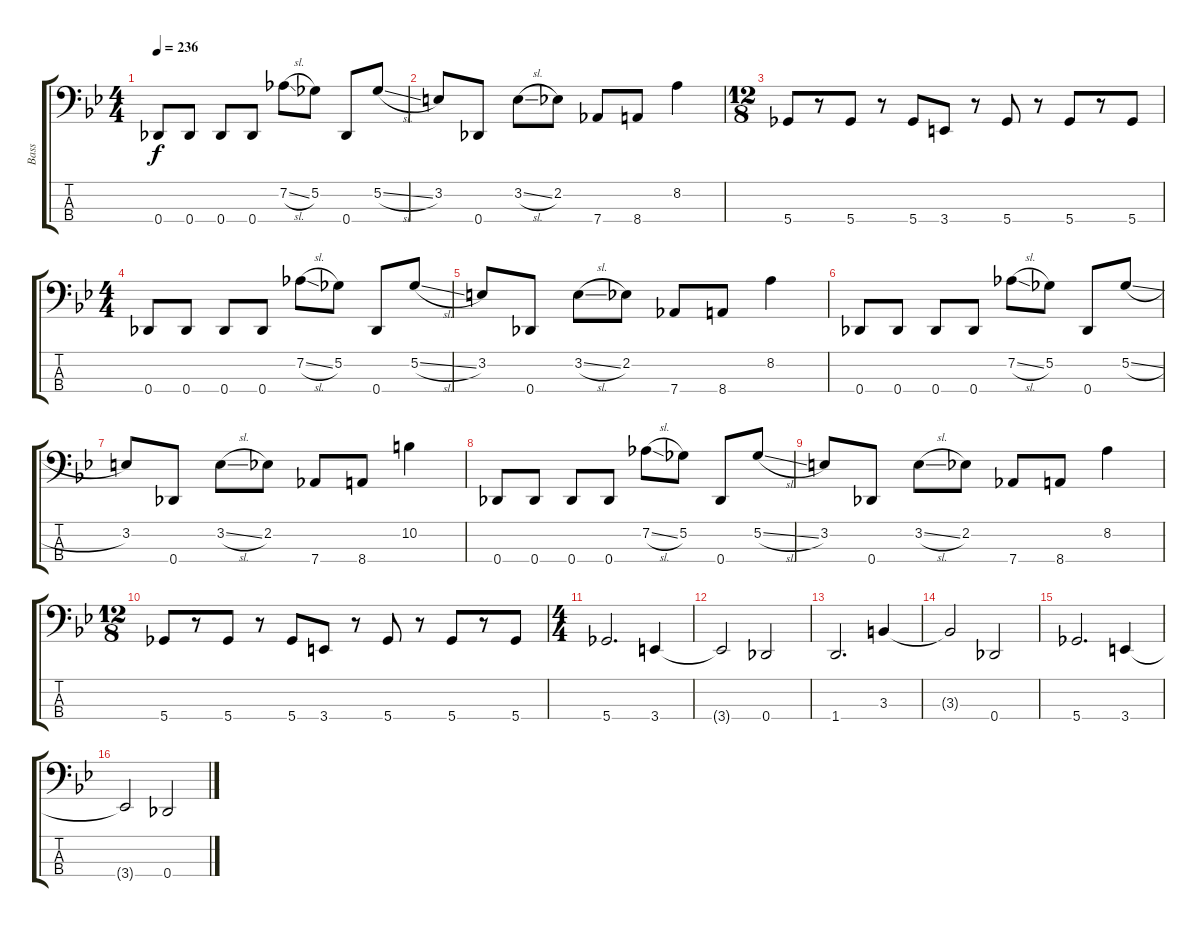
\track ("Bass" "Bass") {instrument electricbassfinger}
\staff {score tabs}
\tuning (Gb2 Db2 Ab1 Db1) {hide}
\ts (4 4)
\tempo 236
\clef f4
\ks bb
0.4.8{dy f} 0.4.8 0.4.8 0.4.8 7.2{sl}.8 5.2.8 0.4.8 5.2{sl}.8 |
3.2.8 0.4.8 3.2{sl}.8 2.2.8 7.4.8 8.4.8 8.2.4 |
\ts (12 8)
5.4.8 r.8 5.4.8 r.8 5.4.8 3.4.8 r.8 5.4.8 r.8 5.4.8 r.8 5.4.8 |
\ts (4 4)
0.4.8 0.4.8 0.4.8 0.4.8 7.2{sl}.8 5.2.8 0.4.8 5.2{sl}.8 |
3.2.8 0.4.8 3.2{sl}.8 2.2.8 7.4.8 8.4.8 8.2.4 |
0.4.8 0.4.8 0.4.8 0.4.8 7.2{sl}.8 5.2.8 0.4.8 5.2{sl}.8 |
3.2.8 0.4.8 3.2{sl}.8 2.2.8 7.4.8 8.4.8 10.2.4 |
0.4.8 0.4.8 0.4.8 0.4.8 7.2{sl}.8 5.2.8 0.4.8 5.2{sl}.8 |
3.2.8 0.4.8 3.2{sl}.8 2.2.8 7.4.8 8.4.8 8.2.4 |
\ts (12 8)
5.4.8 r.8 5.4.8 r.8 5.4.8 3.4.8 r.8 5.4.8 r.8 5.4.8 r.8 5.4.8 |
\ts (4 4)
5.4.2{d} 3.4.4 |
3.4{t}.2 0.4.2 |
1.4.2{d} 3.3.4 |
3.3{t}.2 0.4.2 |
5.4.2{d} 3.4.4 |
3.4{t}.2 0.4.2
